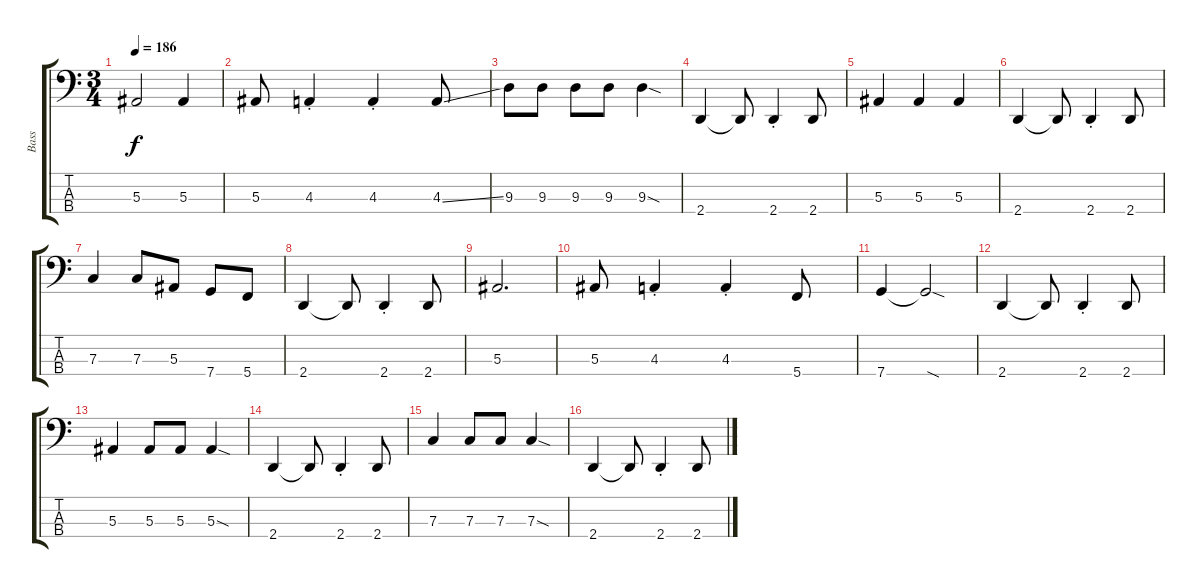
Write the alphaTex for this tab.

\track ("Bass" "Bass") {instrument electricbassfinger}
\staff {score tabs}
\tuning (Eb2 Bb1 F1 C1) {hide}
\ts (3 4)
\tempo 186
\clef f4
\ks c
5.3.2{dy f} 5.3.4 |
5.3.8 4.3{st}.4 4.3{st}.4 4.3{ss}.8 |
9.3.8 9.3.8 9.3.8 9.3.8 9.3{sod}.4 |
2.4.4 2.4{t}.8 2.4{st}.4 2.4.8 |
5.3.4 5.3.4 5.3.4 |
2.4.4 2.4{t}.8 2.4{st}.4 2.4.8 |
7.3.4 7.3.8 5.3.8 7.4.8 5.4.8 |
2.4.4 2.4{t}.8 2.4{st}.4 2.4.8 |
5.3.2{d} |
5.3.8 4.3{st}.4 4.3{st}.4 5.4.8 |
7.4.4 7.4{sod t}.2 |
2.4.4 2.4{t}.8 2.4{st}.4 2.4.8 |
5.3.4 5.3.8 5.3.8 5.3{sod}.4 |
2.4.4 2.4{t}.8 2.4{st}.4 2.4.8 |
7.3.4 7.3.8 7.3.8 7.3{sod}.4 |
2.4.4 2.4{t}.8 2.4{st}.4 2.4.8
